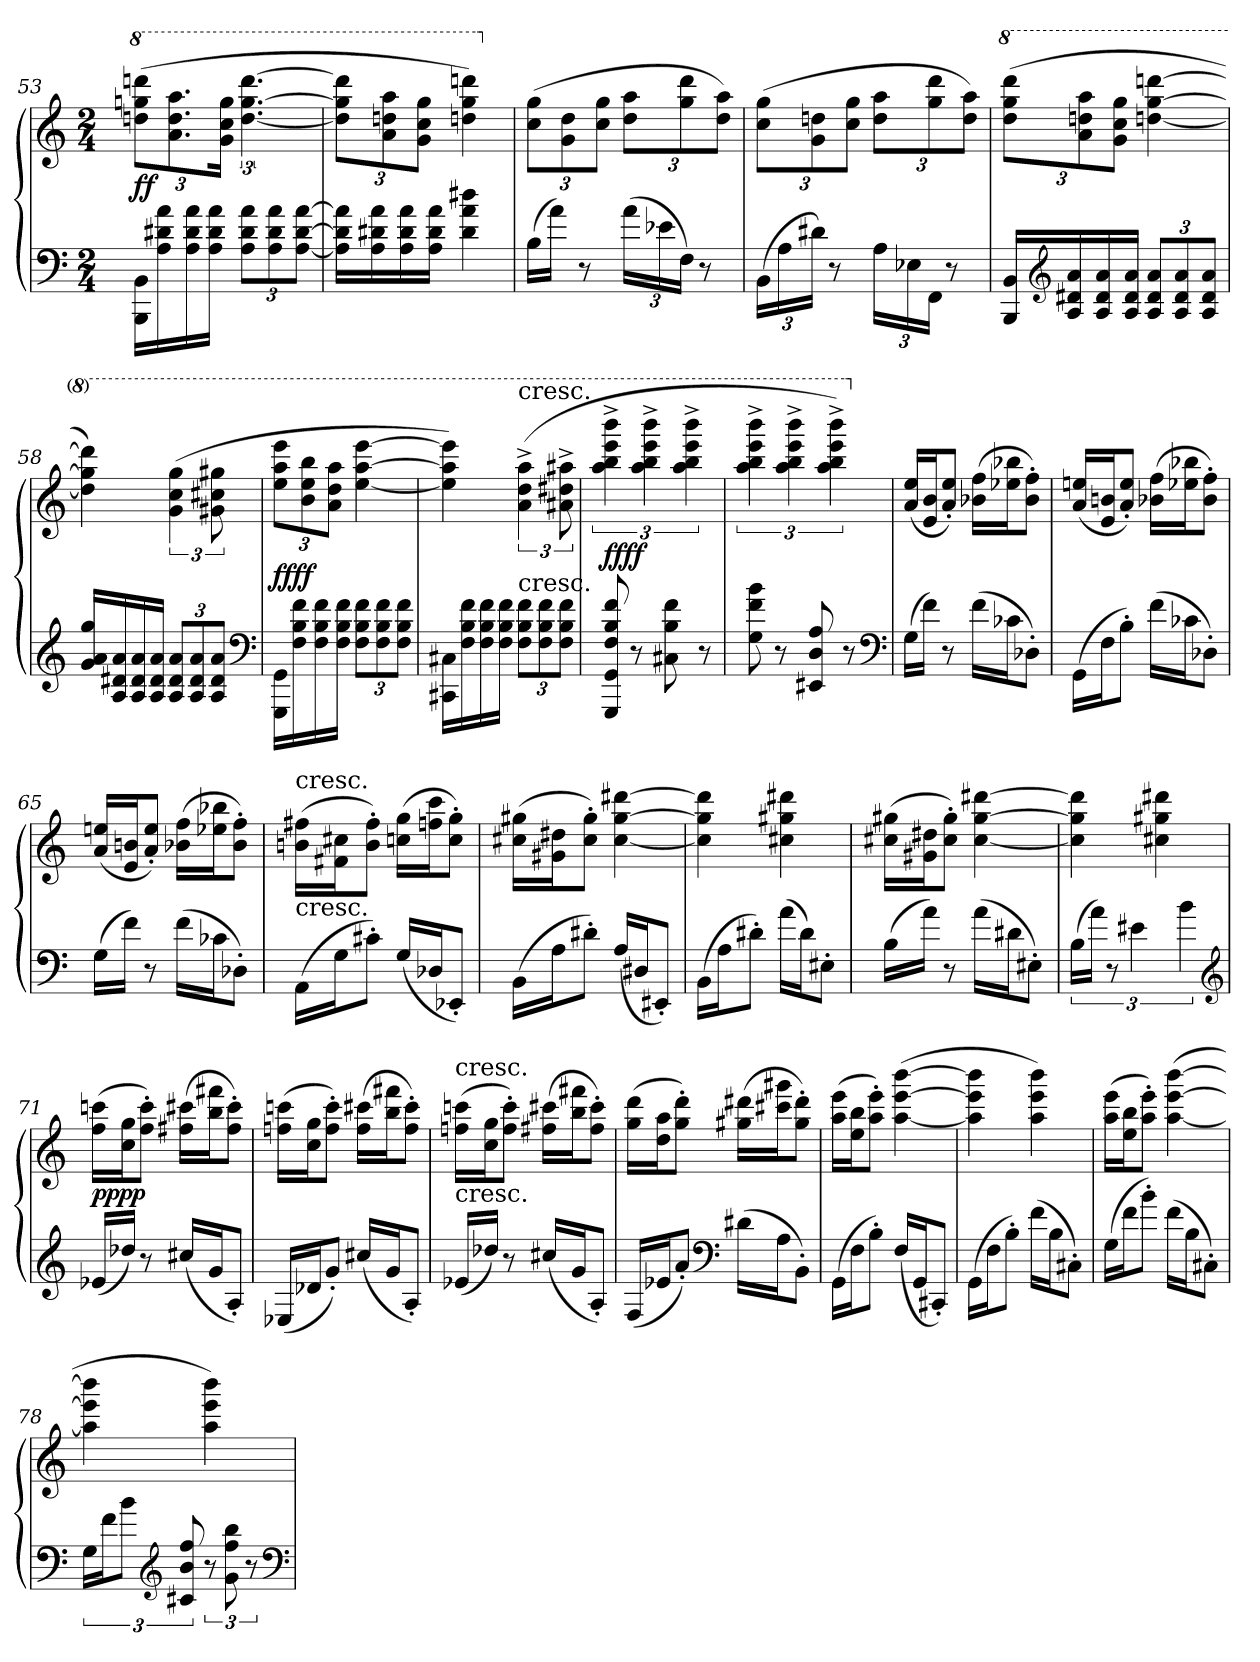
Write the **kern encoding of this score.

**kern	**kern	**dynam
*part1	*part1	*part1
*staff2	*staff1	*staff1/2
*clefF4	*clefG2	*
*k[]	*k[]	*
*M2/4	*M2/4	*
*	*8va	*
=53	=53	=53
16BBB\ 16BB\LL	(12dddn\ 12gggn\ 12ddddn\L	f f
16A\ 16d#X\ 16a\	.	.
.	12.aa\ 12.ddd\ 12.aaa\	.
16A\ 16d#\ 16a\	.	.
16A\ 16d#\ 16a\JJ	.	.
.	24gg\ 24ccc\ 24ggg\JJ	.
12A\ 12d#\ 12a\L	[6.ddd\ [6.ggg\ [6.dddd\	.
12A\ 12d#\ 12a\	.	.
[12A\ [12d#\ [12a\J	.	.
=54	=54	=54
16A]\ 16d#]\ 16a]\LL	12ddd]\ 12ggg]\ 12dddd]\L	.
16A\ 16d#X\ 16a\	.	.
.	12aa\ 12dddn\ 12aaa\	.
16A\ 16d#\ 16a\	.	.
.	12gg\ 12ccc\ 12ggg\J	.
16A\ 16d#\ 16a\JJ	.	.
4d#\ 4a\ 4dd#X\	4dddn\ 4ggg\ 4ddddn\)	.
=55	=55	=55
*	*X8va	*
(16B\LL	(12cc\ 12gg\L	mf mf
16a\JJ)	.	.
.	12g\ 12dd\	.
8r	.	.
.	12cc\ 12gg\J	.
(24a\LL	12dd\ 12aa\L	.
24e-X\	.	.
24F\JJ)	12gg\ 12ddd\	.
8r	.	.
.	12dd\ 12aa\J)	.
=56	=56	=56
(24BB\LL	(12cc\ 12gg\L	.
24A\	.	.
24d#X\JJ)	12g\ 12ddn\	.
8r	.	.
.	12cc\ 12gg\J	.
24A\LL	12dd\ 12aa\L	.
24E-X\	.	.
24FF\JJ	12gg\ 12ddd\	.
8r	.	.
.	12dd\ 12aa\J)	.
=57	=57	=57
*	*8va	*
16BBB/ 16BB/LL	(12ddd\ 12ggg\ 12dddd\L	.
*clefG2	*	*
16A/ 16d#X/ 16a/	.	.
.	12aa\ 12dddn\ 12aaa\	.
16A/ 16d#/ 16a/	.	.
.	12gg\ 12ccc\ 12ggg\J	.
16A/ 16d#/ 16a/JJ	.	.
12A/ 12d#/ 12a/L	[4dddn\ [4ggg\ [4ddddn\	.
12A/ 12d#/ 12a/	.	.
12A/ 12d#/ 12a/J	.	.
=58	=58	=58
16g/ 16a/ 16gg/LL	4ddd]\ 4ggg]\ 4dddd]\)	.
16A/ 16d#X/ 16a/	.	.
16A/ 16d#/ 16a/	.	.
16A/ 16d#/ 16a/JJ	.	.
12A/ 12d#/ 12a/L	(6gg\ 6ccc\ 6ggg\	.
12A/ 12d#/ 12a/	.	.
12A/ 12d#/ 12a/J	12gg#X\ 12ccc#X\ 12ggg#X\	.
*clefF4	*	*
=59	=59	=59
16GGG\ 16GG\LL	12eee\ 12aaa\ 12eeee\L	ff ff
16F\ 16B\ 16f\	.	.
.	12bb\ 12eee\ 12bbb\	.
16F\ 16B\ 16f\	.	.
.	12aa\ 12ddd\ 12aaa\J	.
16F\ 16B\ 16f\JJ	.	.
12F\ 12B\ 12f\L	[4eee\ [4aaa\ [4eeee\	.
12F\ 12B\ 12f\	.	.
12F\ 12B\ 12f\J	.	.
=60	=60	=60
16CC#X\ 16C#X\LL	4eee]\ 4aaa]\ 4eeee]\)	.
16F\ 16B\ 16f\	.	.
16F\ 16B\ 16f\	.	.
16F\ 16B\ 16f\JJ	.	.
!	!LO:TX:t=cresc.	!
!LO:TX:t=cresc.	!	!
12F\ 12B\ 12f\L	(6aa^\ 6ddd^\ 6aaa^\	.
12F\ 12B\ 12f\	.	.
12F\ 12B\ 12f\J	12aa#X^\ 12ddd#X^\ 12aaa#X^\	.
=61	=61	=61
8GGG/ 8GG/ 8F/ 8B/ 8f/	6aaa^\ 6bbb^\ 6eeee^\ 6bbbb^\	ff ff
8r	.	.
.	6aaa^\ 6bbb^\ 6eeee^\ 6bbbb^\	.
8C#X\ 8B\ 8f\	.	.
.	6aaa^\ 6bbb^\ 6eeee^\ 6bbbb^\	.
8r	.	.
=62	=62	=62
8G\ 8f\ 8b\	6aaa^\ 6bbb^\ 6eeee^\ 6bbbb^\	.
8r	.	.
.	6aaa^\ 6bbb^\ 6eeee^\ 6bbbb^\	.
8EE#X/ 8D/ 8A/	.	.
.	6aaa^\ 6bbb^\ 6eeee^\ 6bbbb^\)	.
8r	.	.
*clefF4	*	*
=63	=63	=63
*	*X8va	*
*	*MM152	*
(16G\LL	(16a/ 16ee/LL	.
16f\JJ)	16e/ 16b/J	.
8r	8a'/ 8ee'/J)	.
(16f\LL	(16b-X\ 16ff\LL	.
16c-X\J	16ee-X\ 16bb-X\J	.
8D-X'\J)	8b-'\ 8ff'\J)	.
=64	=64	=64
(16GG\LL	(16a/ 16een/LL	.
16F\J	16e/ 16bn/J	.
8B'\J)	8a'/ 8ee'/J)	.
(16f\LL	(16b-X\ 16ff\LL	.
16c-X\J	16ee-X\ 16bb-X\J	.
8D-X'\J)	8b-'\ 8ff'\J)	.
=65	=65	=65
(16G\LL	(16a/ 16een/LL	.
16f\JJ)	16e/ 16bn/J	.
8r	8a'/ 8ee'/J)	.
(16f\LL	(16b-X\ 16ff\LL	.
16c-X\J	16ee-X\ 16bb-X\J	.
8D-X'\J)	8b-'\ 8ff'\J)	.
=66	=66	=66
!	!LO:TX:t=cresc.	!
!LO:TX:t=cresc.	!	!
(16AA\LL	(16bn\ 16ff#X\LL	.
16G\J	16f#X\ 16cc#X\J	.
8c#X'\J)	8b'\ 8ff#'\J)	.
(16G/LL	(16ccn\ 16gg\LL	.
16D-X/J	16ffn\ 16ccc\J	.
8EE-X'/J)	8cc'\ 8gg'\J)	.
=67	=67	=67
(16BB\LL	(16cc#X\ 16gg#X\LL	.
16A\J	16g#X\ 16dd#X\J	.
8d#X'\J)	8cc#'\ 8gg#'\J)	.
(16A/LL	[4cc#\ [4gg#\ [4ddd#X\	.
16D#X/J	.	.
8EE#X'/J)	.	.
=68	=68	=68
(16BB\LL	4cc#]\ 4gg#]\ 4ddd#]\	.
16A\J	.	.
8d#X'\J)	.	.
(16a\LL	4cc#X\ 4gg#X\ 4ddd#X\	.
16d#\J)	.	.
8E#X'\J	.	.
=69	=69	=69
(16B\LL	(16cc#X\ 16gg#X\LL	.
16a\JJ)	16g#X\ 16dd#X\J	.
8r	8cc#'\ 8gg#'\J)	.
(16a\LL	[4cc#\ [4gg#\ [4ddd#X\	.
16d#X\J	.	.
8E#X'\J)	.	.
=70	=70	=70
(24B\LL	4cc#]\ 4gg#]\ 4ddd#]\	.
24a\JJ)	.	.
12r	.	.
6e#X\	.	.
.	4cc#X\ 4gg#X\ 4ddd#X\	.
6b\	.	.
*clefG2	*	*
=71	=71	=71
(16e-X/LL	(16ff\ 16cccn\LL	pp pp
16dd-X/JJ)	16cc\ 16gg\J	.
8r	8ff'\ 8ccc'\J)	.
(16cc#X/LL	(16ff#X\ 16ccc#X\LL	.
16g/J	16bb\ 16fff#X\J	.
8A'/J)	8ff#'\ 8ccc#'\J)	.
=72	=72	=72
(16E-X/LL	(16ffn\ 16cccn\LL	.
16d-X/J	16cc\ 16gg\J	.
8g'/J)	8ff'\ 8ccc'\J)	.
(16cc#X/LL	(16ff\ 16ccc#X\LL	.
16g/J	16bb\ 16fff#X\J	.
8A'/J)	8ff'\ 8ccc#'\J)	.
=73	=73	=73
!	!LO:TX:t=cresc.	!
!LO:TX:t=cresc.	!	!
(16e-X/LL	(16ffn\ 16cccn\LL	.
16dd-X/JJ)	16cc\ 16gg\J	.
8r	8ff'\ 8ccc'\J)	.
(16cc#X/LL	(16ff#X\ 16ccc#X\LL	.
16g/J	16bb\ 16fff#X\J	.
8A'/J)	8ff#'\ 8ccc#'\J)	.
=74	=74	=74
(16F/LL	(16gg\ 16ddd\LL	.
16e-X/J	16dd\ 16aa\J	.
8a'/J)	8gg'\ 8ddd'\J)	.
*clefF4	*	*
(16d#X\LL	(16gg#X\ 16ddd#X\LL	.
16A\J	16ccc#X\ 16ggg#X\J	.
8BB'\J)	8gg#'\ 8ddd#'\J)	.
=75	=75	=75
(16GG\LL	(16aa\ 16eee\LL	.
16F\J	16ee\ 16bb\J	.
8B'\J)	8aa'\ 8eee'\J)	.
(16F/LL	([4aa\ [4eee\ [4bbb\	.
16GG/J	.	.
8CC#X'/J)	.	.
=76	=76	=76
(16GG\LL	4aa]\ 4eee]\ 4bbb]\	.
16F\J	.	.
8B'\J)	.	.
(16f\LL	4aa\ 4eee\ 4bbb\)	.
16B\J	.	.
8C#X'\J)	.	.
=77	=77	=77
(16G\LL	(16aa\ 16eee\LL	.
16f\J	16ee\ 16bb\J	.
8b'\J)	8aa'\ 8eee'\J)	.
(16f\LL	([4aa\ [4eee\ [4bbb\	.
16B\J	.	.
8C#X'\J)	.	.
=78	=78	=78
24G\LL	4aa]\ 4eee]\ 4bbb]\	.
24f\J	.	.
12b\J	.	.
*clefG2	*	*
12c#X/ 12b/ 12ff/	.	.
12r	4aa\ 4eee\ 4bbb\)	.
12g\ 12ff\ 12bb\	.	.
12r	.	.
*clefF4	*	*
=	=	=
*-	*-	*-
